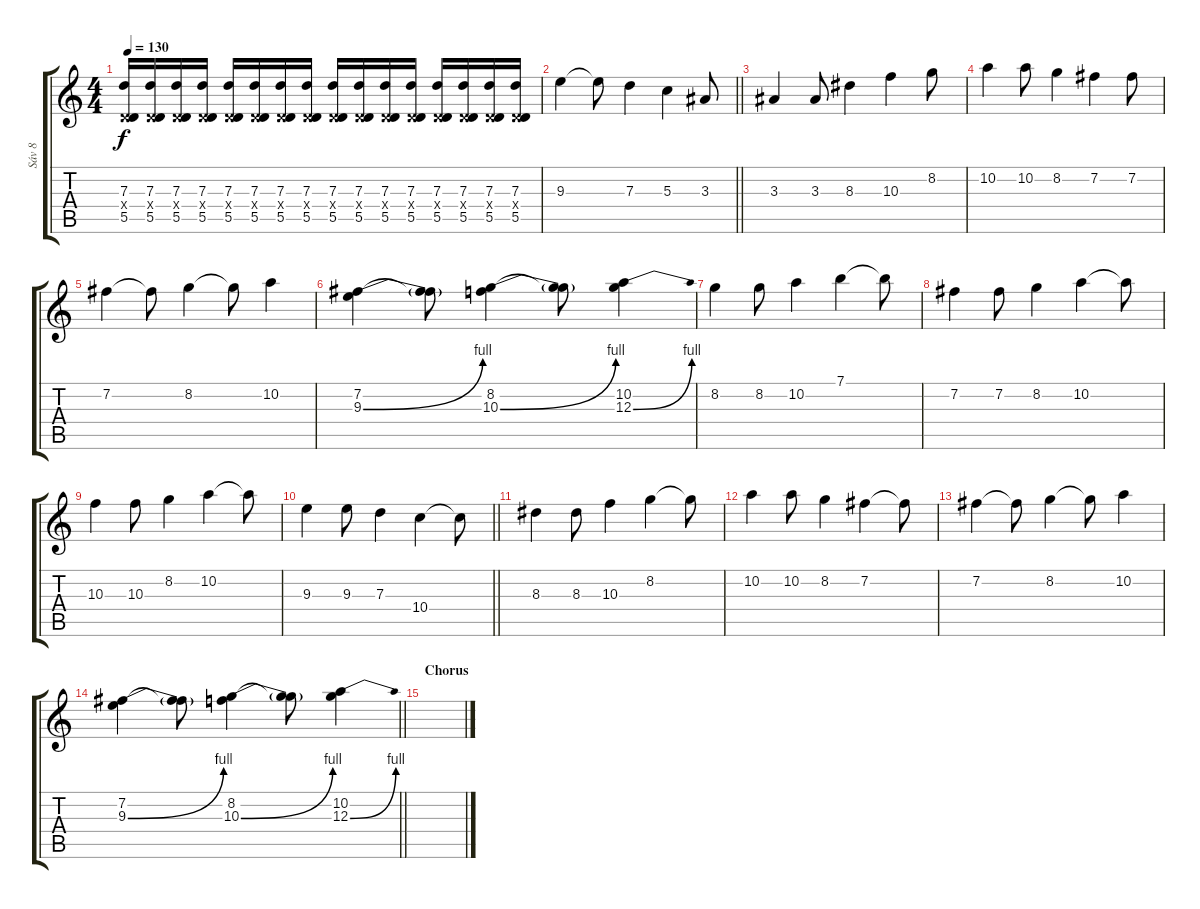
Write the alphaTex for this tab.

\track ("Sáv 8" "Sáv 8") {instrument distortionguitar}
\staff {score tabs}
\tuning (E4 B3 G3 D3 A2 E2) {hide}
\ts (4 4)
\tempo 130
\clef g2
\ks c
(7.3 0.4{x} 5.5).16{dy f} (7.3 0.4{x} 5.5).16 (7.3 0.4{x} 5.5).16 (7.3 0.4{x} 5.5).16 (7.3 0.4{x} 5.5).16 (7.3 0.4{x} 5.5).16 (7.3 0.4{x} 5.5).16 (7.3 0.4{x} 5.5).16 (7.3 0.4{x} 5.5).16 (7.3 0.4{x} 5.5).16 (7.3 0.4{x} 5.5).16 (7.3 0.4{x} 5.5).16 (7.3 0.4{x} 5.5).16 (7.3 0.4{x} 5.5).16 (7.3 0.4{x} 5.5).16 (7.3 0.4{x} 5.5).16 |
\barLineRight lightlight
9.3.4 9.3{t}.8 7.3.4 5.3.4 3.3.8 |
3.3.4 3.3.8 8.3.4 10.3.4 8.2.8 |
10.2.4 10.2.8 8.2.4 7.2.4 7.2.8 |
7.2.4 7.2{t}.8 8.2.4 8.2{t}.8 10.2.4 |
(7.2 9.3{be (bend 0 0 60 4)}).4 (7.2{t} 9.3{t}).8 (8.2 10.3{be (bend 0 0 60 4)}).4 (8.2{t} 10.3{t}).8 (10.2 12.3{be (bend 0 0 60 4)}).4 |
8.2.4 8.2.8 10.2.4 7.1.4 7.1{t}.8 |
7.2.4 7.2.8 8.2.4 10.2.4 10.2{t}.8 |
10.3.4 10.3.8 8.2.4 10.2.4 10.2{t}.8 |
\barLineRight lightlight
9.3.4 9.3.8 7.3.4 10.4.4 10.4{t}.8 |
8.3.4 8.3.8 10.3.4 8.2.4 8.2{t}.8 |
10.2.4 10.2.8 8.2.4 7.2.4 7.2{t}.8 |
7.2.4 7.2{t}.8 8.2.4 8.2{t}.8 10.2.4 |
\barLineRight lightlight
(7.2 9.3{be (bend 0 0 60 4)}).4 (7.2{t} 9.3{t}).8 (8.2 10.3{be (bend 0 0 60 4)}).4 (8.2{t} 10.3{t}).8 (10.2 12.3{be (bend 0 0 60 4)}).4 |
\section ("" "Chorus")
